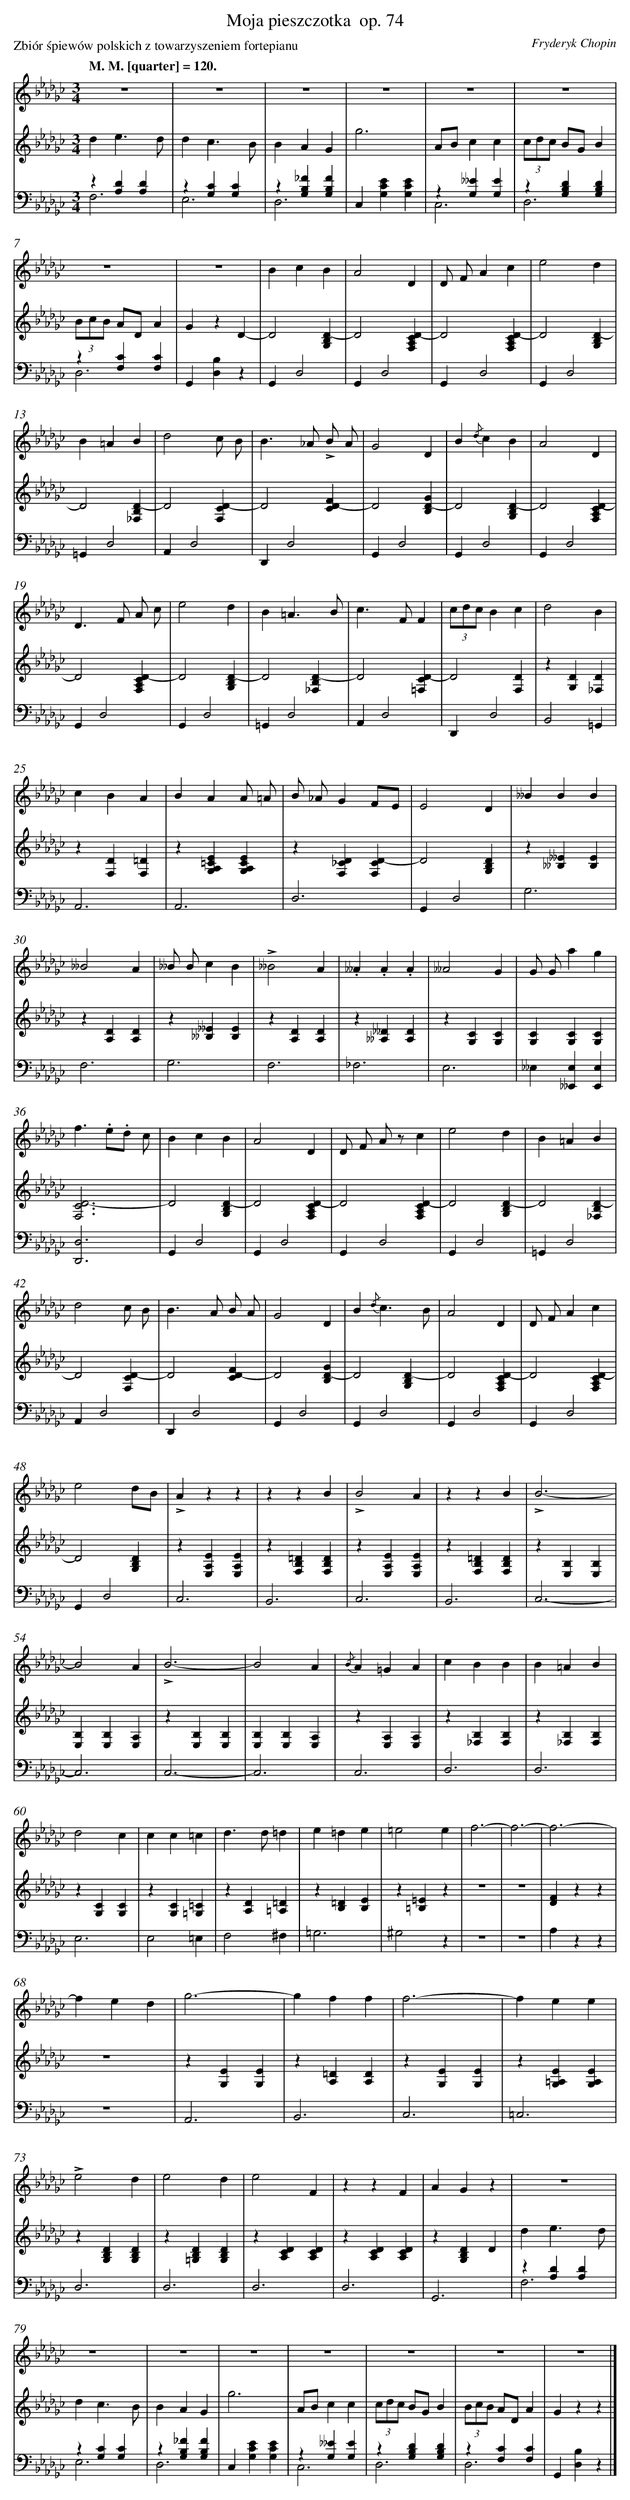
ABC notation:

X:1
T: Moja pieszczotka	 op. 74
C: Fryderyk Chopin
L: 1/4
M: 3/4
P: Zbiór śpiewów polskich z towarzyszeniem fortepianu
Q: "M. M. [quarter] = 120."
V: 1 clef=treble
V: 2 clef=treble
V: 3 clef=bass
K: Gb
[V:1] z3 |
[V:2] de3/d/ |
[V:3] z[DA,][DA,] & F,3 |
[V:1] z3 |
[V:2] dc3/B/ |
[V:3] z[CG,][CG,] & E,3 |
[V:1] z3 |
[V:2] BAG |
[V:3] z[_FB,G,][FB,G,] & D,3 |
[V:1] z3 |
[V:2] g3 |
[V:3] C,[ECG,][ECG,] |
[V:1] z3 |
[V:2] A/B/cc |
[V:3] z[__EG,][EG,] & C,3 |
[V:1] z3 |
[V:2] (3c/d/c/ B/G/B |
[V:3] z[DB,G,][DB,G,] & D,3 |
[V:1] z3 |
[V:2] (3B/c/B/ A/D/A |
[V:3] z[CF,][CF,] & D,3 |
[V:1] z3 |
[V:2] GzD- |
[V:3] G,,[B,D,]z |
[V:1] BcB |
[V:2] D2[D-B,G,] |
[V:3] G,,D,2 |
[V:1] A2D |
[V:2] D2[D-CA,F,] |
[V:3] G,,D,2 |
[V:1] D/ F/Ac |
[V:2] D2[D-CA,F,] |
[V:3] G,,D,2 |
[V:1] e2d |
[V:2] D2[D-B,G,] |
[V:3] G,,D,2 |
[V:1] B=AB |
[V:2] D2[D-B,_F,] |
[V:3] =G,,D,2 |
[V:1] d2c/ B/ |
[V:2] D2[D-CF,] |
[V:3] A,,D,2 |
[V:1] B>_A !accent!B/ A/ |
[V:2] D2[FD-C] |
[V:3] D,,D,2 |
[V:1] G2D |
[V:2] D2[GD-B,] |
[V:3] G,,D,2 |
[V:1] B{/d}cB |
[V:2] D2[D-B,G,] |
[V:3] G,,D,2 |
[V:1] A2D |
[V:2] D2[D-CA,F,] |
[V:3] G,,D,2 |
[V:1] D>F A/ c/ |
[V:2] D2[D-CA,F,] |
[V:3] G,,D,2 |
[V:1] e2d |
[V:2] D2[D-B,G,] |
[V:3] G,,D,2 |
[V:1] B=A3/B/ |
[V:2] D2[D-B,_F,] |
[V:3] =G,,D,2 |
[V:1] c>FF |
[V:2] D2[D-C=F,] |
[V:3] A,,D,2 |
[V:1] (3c/d/c/Bc |
[V:2] D2[DF,] |
[V:3] D,,D,2 |
[V:1] d2B |
[V:2] z[DG,][D_F,] |
[V:3] B,,2=G,, |
[V:1] cBA |
[V:2] z[DF,][=DF,] |
[V:3] A,,3 |
[V:1] BAA/ =A/ |
[V:2] z[E=CA,G,][ECA,G,] |
[V:3] A,,3 |
[V:1] B/ _A/GF/E/ |
[V:2] z[D_CF,][D-CF,] |
[V:3] D,3 |
[V:1] E2D |
[V:2] D2[DB,G,] |
[V:3] G,,D,2 |
[V:1] __BBB |
[V:2] z[__E__B,][EB,] |
[V:3] G,3 |
[V:1] __B2A |
[V:2] z[DA,][DA,] |
[V:3] F,3 |
[V:1] __B/ B/cB |
[V:2] z[__E__B,][EB,] |
[V:3] G,3 |
[V:1] !accent!__B2A |
[V:2] z[DA,][DA,] |
[V:3] F,3 |
[V:1] .__A.A.A |
[V:2] z[__D__A,][DA,] |
[V:3] _F,3 |
[V:1] __A2G |
[V:2] z[CG,][CG,] |
[V:3] E,3 |
[V:1] G/ G/ag |
[V:2] [CG,][CG,][CG,] |
[V:3] __E,[E,__E,,][E,E,,] |
[V:1] f>.e.d/ c/ |
[V:2] [D3-C3F,3] |
[V:3] [D,3D,,3] |
[V:1] BcB |
[V:2] D2[D-B,G,] |
[V:3] G,,D,2 |
[V:1] A2D |
[V:2] D2[D-CA,F,] |
[V:3] G,,D,2 |
[V:1] D/ F/ A/ z/c |
[V:2] D2[D-CA,F,] |
[V:3] G,,D,2 |
[V:1] e2d |
[V:2] D2[D-B,G,] |
[V:3] G,,D,2 |
[V:1] B=AB |
[V:2] D2[D-B,_F,] |
[V:3] =G,,D,2 |
[V:1] d2c/ B/ |
[V:2] D2[D-CF,] |
[V:3] A,,D,2 |
[V:1] B>A B/ A/ |
[V:2] D2[FD-C] |
[V:3] D,,D,2 |
[V:1] G2D |
[V:2] D2[GD-B,] |
[V:3] G,,D,2 |
[V:1] B{/d}c3/B/ |
[V:2] D2[D-B,G,] |
[V:3] G,,D,2 |
[V:1] A2D |
[V:2] D2[D-CA,F,] |
[V:3] G,,D,2 |
[V:1] D/ F/Ac |
[V:2] D2[D-CA,F,] |
[V:3] G,,D,2 |
[V:1] e2d/B/ |
[V:2] D2[DB,G,] |
[V:3] G,,D,2 |
[V:1] !accent!Azz |
[V:2] z[EA,E,][EA,E,] |
[V:3] C,3 |
[V:1] zzB |
[V:2] z[=DB,F,][DB,F,] |
[V:3] B,,3 |
[V:1] !accent!B2A |
[V:2] z[EA,E,][EA,E,] |
[V:3] C,3 |
[V:1] zzB |
[V:2] z[=DB,F,][DB,F,] |
[V:3] B,,3 |
[V:1] !accent!B3- |
[V:2] z[B,E,][B,E,] |
[V:3] C,3- |
[V:1] B2A |
[V:2] [B,E,][B,E,][A,E,] |
[V:3] C,3 |
[V:1] !accent!B3- |
[V:2] z[B,E,][B,E,] |
[V:3] C,3- |
[V:1] B2A |
[V:2] [B,E,][B,E,][A,E,] |
[V:3] C,3 |
[V:1] {/B}A=GA |
[V:2] z[A,E,][A,E,] |
[V:3] C,3 |
[V:1] cBB |
[V:2] z[B,_F,][B,F,] |
[V:3] D,3 |
[V:1] B=AB |
[V:2] z[B,_F,][B,F,] |
[V:3] D,3 |
[V:1] d2c |
[V:2] z[CG,][CG,] |
[V:3] E,3 |
[V:1] cc=c |
[V:2] z[CG,][=C=G,] |
[V:3] E,2=E, |
[V:1] d>d=d |
[V:2] z[DA,][=D=A,] |
[V:3] F,2^F, |
[V:1] e=de |
[V:2] z[=DB,][EB,] |
[V:3] =G,3 |
[V:1] =e2e |
[V:2] z[=E=B,]z |
[V:3] ^G,2z |
[V:1] f3- |
[V:2] z3 |
[V:3] z3 |
[V:1] f3- |
[V:2] z3 |
[V:3] z3 |
[V:1] f3- |
[V:2] [FD]zz |
[V:3] A,zz |
[V:1] fed |
[V:2] z3 |
[V:3] z3 |
[V:1] g3- |
[V:2] z[EG,][EG,] |
[V:3] A,,3 |
[V:1] gff |
[V:2] z[=DA,][DA,] |
[V:3] B,,3 |
[V:1] f3- |
[V:2] z[EG,][EG,] |
[V:3] C,3 |
[V:1] fee |
[V:2] z[E=A,G,][EA,G,] |
[V:3] =C,3 |
[V:1] !accent!e2d |
[V:2] z[DB,G,][DB,G,] |
[V:3] D,3 |
[V:1] e2d |
[V:2] z[DB,=G,][DB,G,] |
[V:3] D,3 |
[V:1] e2F |
[V:2] z[DCA,][DCA,] |
[V:3] D,3 |
[V:1] zzF |
[V:2] z[DCA,][DCA,] |
[V:3] D,3 |
[V:1] AGz |
[V:2] z[DB,G,]D |
[V:3] G,,3 |
[V:1] z3 |
[V:2] de3/d/ |
[V:3] z[DA,][DA,] & F,3 |
[V:1] z3 |
[V:2] dc3/B/ |
[V:3] z[CG,][CG,] & E,3 |
[V:1] z3 |
[V:2] BAG |
[V:3] z[_FB,G,][FB,G,] & D,3 |
[V:1] z3 |
[V:2] g3 |
[V:3] C,[ECG,][ECG,] |
[V:1] z3 |
[V:2] A/B/cc |
[V:3] z[__EG,][EG,] & C,3 |
[V:1] z3 |
[V:2] (3c/d/c/ B/G/B |
[V:3] z[DB,G,][DB,G,] & D,3 |
[V:1] z3 |
[V:2] (3B/c/B/ A/D/A |
[V:3] z[CF,][CF,] & D,3 |
[V:1] z3 |]
[V:2] Gzz |]
[V:3] G,,[B,D,]z |]
